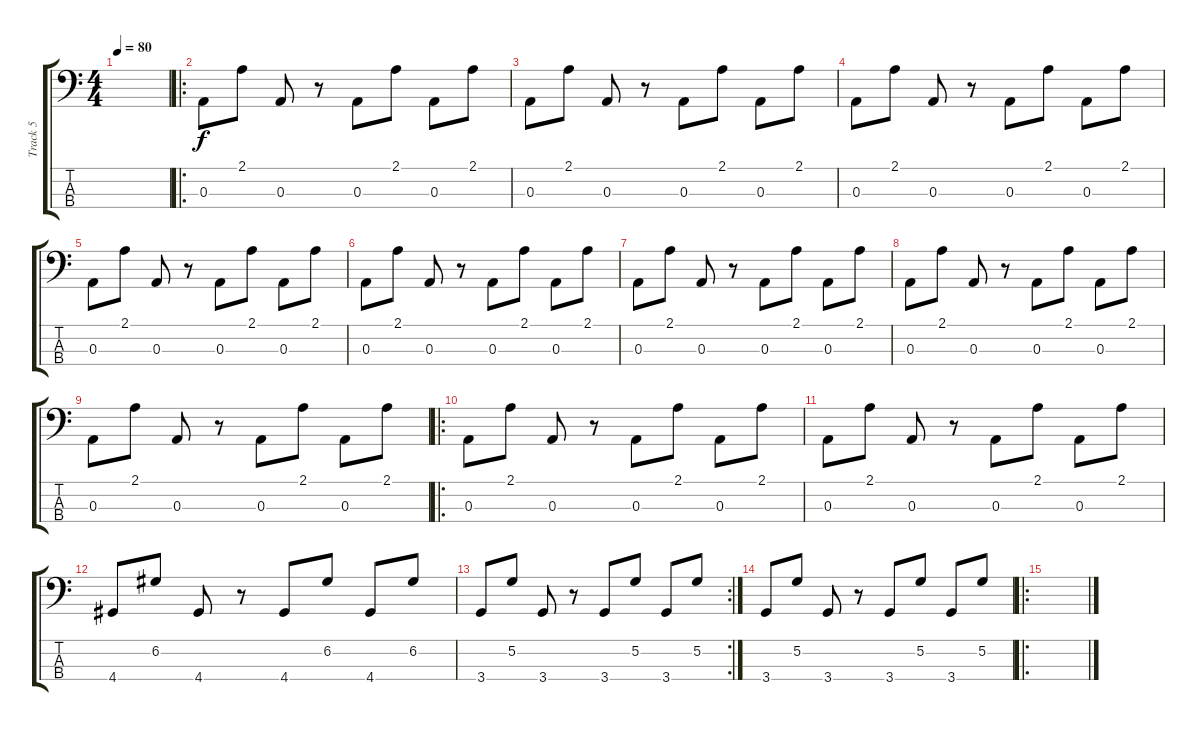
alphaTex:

\track ("Track 5" "Track 5") {instrument acousticbass}
\staff {score tabs}
\tuning (G2 D2 A1 E1) {hide}
\ts (4 4)
\tempo 80
\clef f4
\ks c
|
\ro
0.3.8 2.1.8 0.3.8 r.8 0.3.8 2.1.8 0.3.8 2.1.8 |
0.3.8 2.1.8 0.3.8 r.8 0.3.8 2.1.8 0.3.8 2.1.8 |
0.3.8 2.1.8 0.3.8 r.8 0.3.8 2.1.8 0.3.8 2.1.8 |
0.3.8 2.1.8 0.3.8 r.8 0.3.8 2.1.8 0.3.8 2.1.8 |
0.3.8 2.1.8 0.3.8 r.8 0.3.8 2.1.8 0.3.8 2.1.8 |
0.3.8 2.1.8 0.3.8 r.8 0.3.8 2.1.8 0.3.8 2.1.8 |
0.3.8 2.1.8 0.3.8 r.8 0.3.8 2.1.8 0.3.8 2.1.8 |
0.3.8 2.1.8 0.3.8 r.8 0.3.8 2.1.8 0.3.8 2.1.8 |
\ro
0.3.8 2.1.8 0.3.8 r.8 0.3.8 2.1.8 0.3.8 2.1.8 |
0.3.8 2.1.8 0.3.8 r.8 0.3.8 2.1.8 0.3.8 2.1.8 |
4.4.8 6.2.8 4.4.8 r.8 4.4.8 6.2.8 4.4.8 6.2.8 |
\rc 2
3.4.8 5.2.8 3.4.8 r.8 3.4.8 5.2.8 3.4.8 5.2.8 |
3.4.8 5.2.8 3.4.8 r.8 3.4.8 5.2.8 3.4.8 5.2.8 |
\ro
